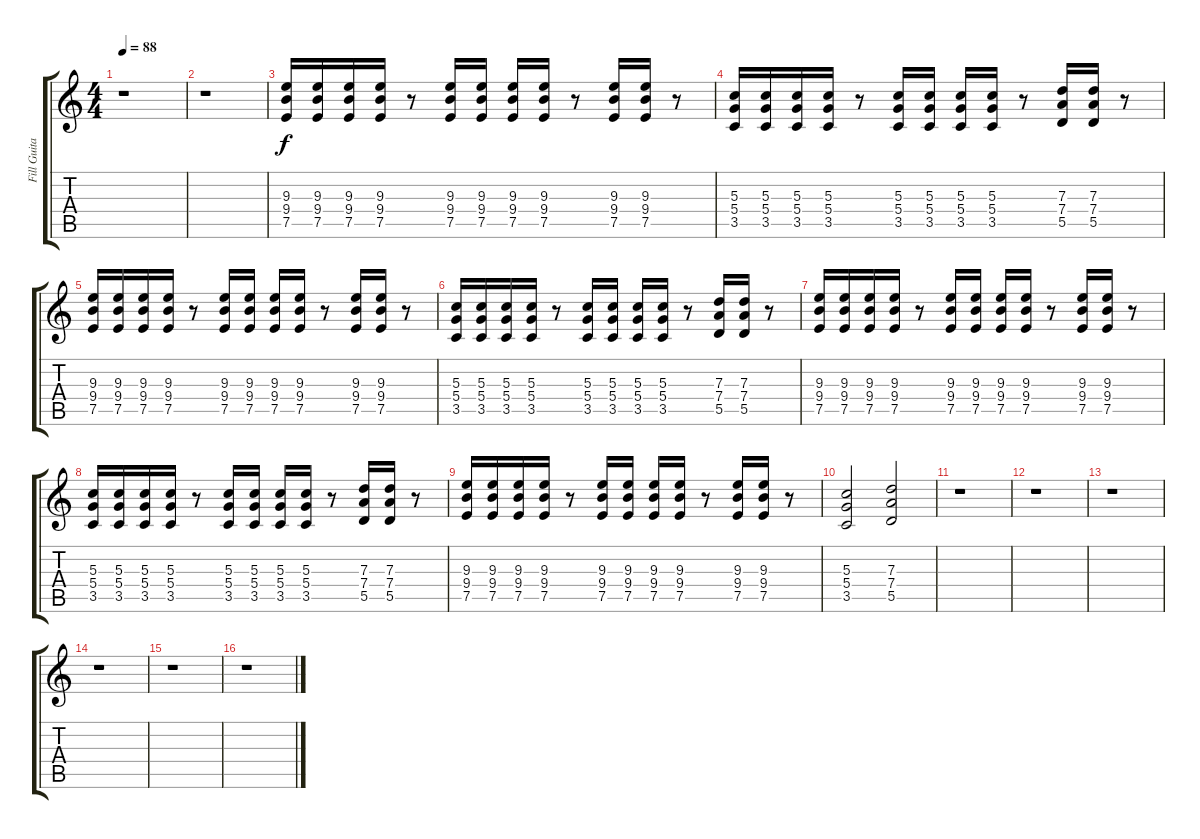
\track ("Fill Guitar" "Fill Guita") {instrument distortionguitar}
\staff {score tabs}
\tuning (E4 B3 G3 D3 A2 E2) {hide}
\ts (4 4)
\tempo 88
\clef g2
\ks c
r.1{dy f} |
r.1 |
(9.3 9.4 7.5).16 (9.3 9.4 7.5).16 (9.3 9.4 7.5).16 (9.3 9.4 7.5).16 r.8 (9.3 9.4 7.5).16 (9.3 9.4 7.5).16 (9.3 9.4 7.5).16 (9.3 9.4 7.5).16 r.8 (9.3 9.4 7.5).16 (9.3 9.4 7.5).16 r.8 |
(5.3 5.4 3.5).16 (5.3 5.4 3.5).16 (5.3 5.4 3.5).16 (5.3 5.4 3.5).16 r.8 (5.3 5.4 3.5).16 (5.3 5.4 3.5).16 (5.3 5.4 3.5).16 (5.3 5.4 3.5).16 r.8 (7.3 7.4 5.5).16 (7.3 7.4 5.5).16 r.8 |
(9.3 9.4 7.5).16 (9.3 9.4 7.5).16 (9.3 9.4 7.5).16 (9.3 9.4 7.5).16 r.8 (9.3 9.4 7.5).16 (9.3 9.4 7.5).16 (9.3 9.4 7.5).16 (9.3 9.4 7.5).16 r.8 (9.3 9.4 7.5).16 (9.3 9.4 7.5).16 r.8 |
(5.3 5.4 3.5).16 (5.3 5.4 3.5).16 (5.3 5.4 3.5).16 (5.3 5.4 3.5).16 r.8 (5.3 5.4 3.5).16 (5.3 5.4 3.5).16 (5.3 5.4 3.5).16 (5.3 5.4 3.5).16 r.8 (7.3 7.4 5.5).16 (7.3 7.4 5.5).16 r.8 |
(9.3 9.4 7.5).16 (9.3 9.4 7.5).16 (9.3 9.4 7.5).16 (9.3 9.4 7.5).16 r.8 (9.3 9.4 7.5).16 (9.3 9.4 7.5).16 (9.3 9.4 7.5).16 (9.3 9.4 7.5).16 r.8 (9.3 9.4 7.5).16 (9.3 9.4 7.5).16 r.8 |
(5.3 5.4 3.5).16 (5.3 5.4 3.5).16 (5.3 5.4 3.5).16 (5.3 5.4 3.5).16 r.8 (5.3 5.4 3.5).16 (5.3 5.4 3.5).16 (5.3 5.4 3.5).16 (5.3 5.4 3.5).16 r.8 (7.3 7.4 5.5).16 (7.3 7.4 5.5).16 r.8 |
(9.3 9.4 7.5).16 (9.3 9.4 7.5).16 (9.3 9.4 7.5).16 (9.3 9.4 7.5).16 r.8 (9.3 9.4 7.5).16 (9.3 9.4 7.5).16 (9.3 9.4 7.5).16 (9.3 9.4 7.5).16 r.8 (9.3 9.4 7.5).16 (9.3 9.4 7.5).16 r.8 |
(5.3 5.4 3.5).2 (7.3 7.4 5.5).2 |
r.1 |
r.1 |
r.1 |
r.1 |
r.1 |
r.1
